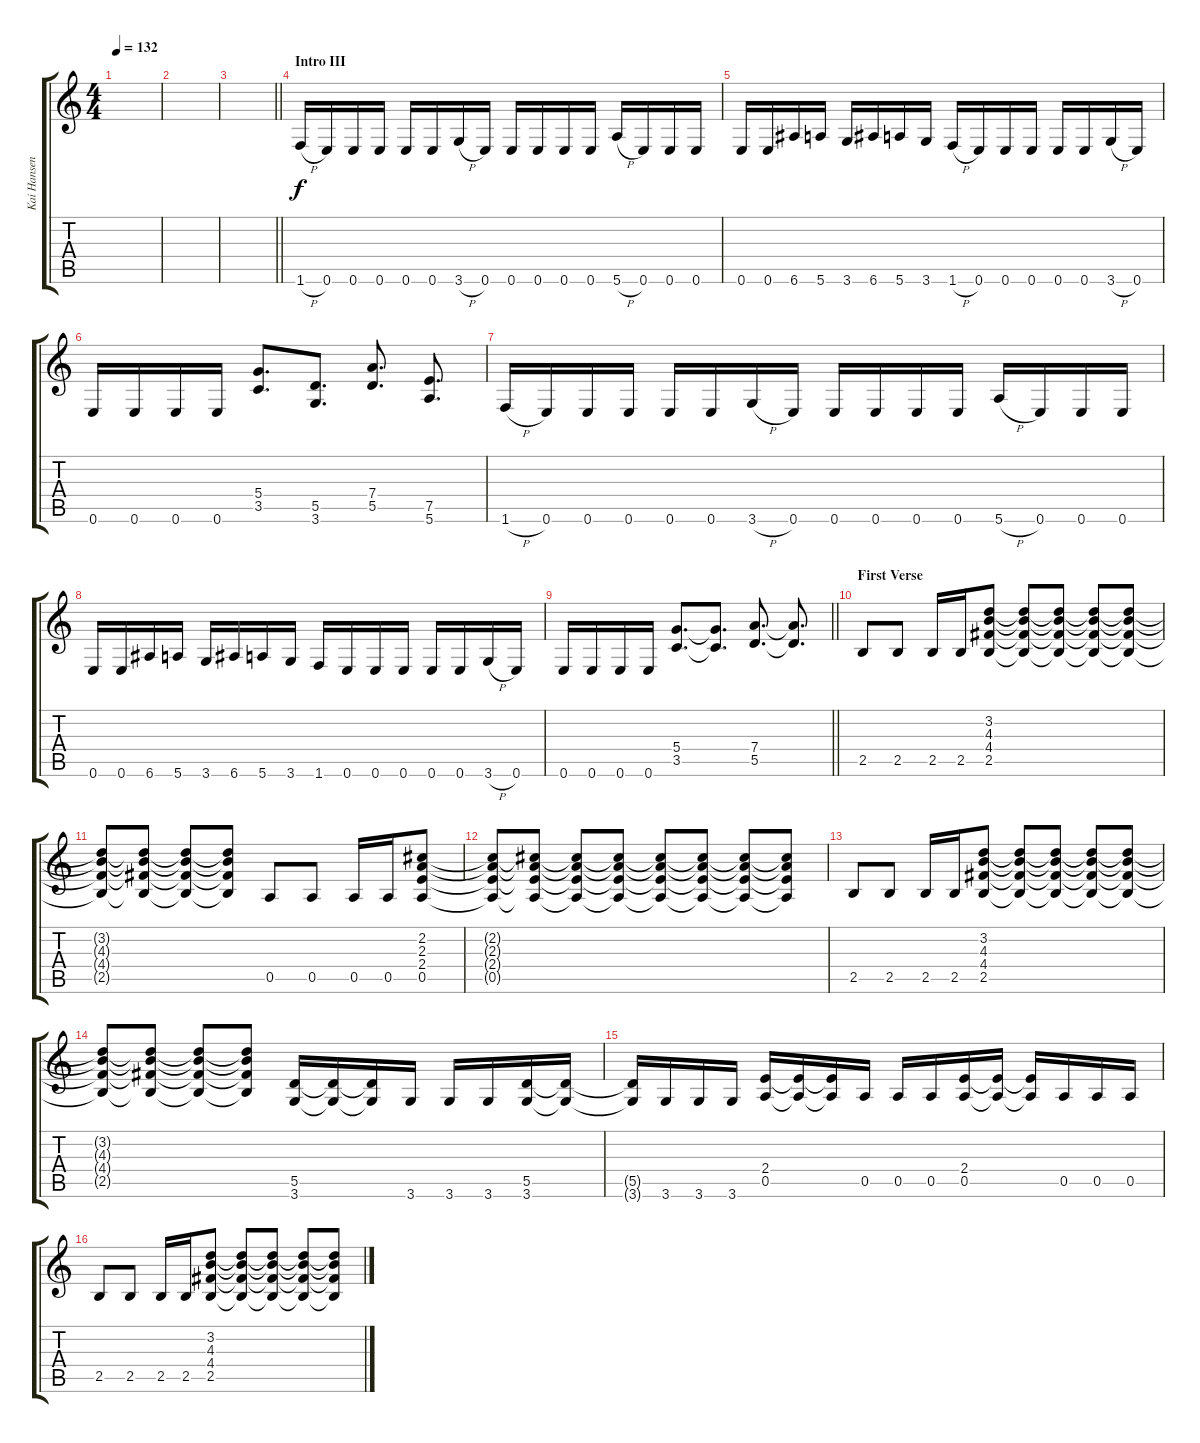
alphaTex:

\track ("Kai Hansen" "Kai Hansen") {instrument overdrivenguitar}
\staff {score tabs}
\tuning (E4 B3 G3 D3 A2 E2) {hide}
\ts (4 4)
\tempo 132
\clef g2
\ks c
|
|
\barLineRight lightlight
|
\section ("" "Intro III")
1.6{h}.16 0.6.16 0.6.16 0.6.16 0.6.16 0.6.16 3.6{h}.16 0.6.16 0.6.16 0.6.16 0.6.16 0.6.16 5.6{h}.16 0.6.16 0.6.16 0.6.16 |
0.6.16 0.6.16 6.6.16 5.6.16 3.6.16 6.6.16 5.6.16 3.6.16 1.6{h}.16 0.6.16 0.6.16 0.6.16 0.6.16 0.6.16 3.6{h}.16 0.6.16 |
0.6.16 0.6.16 0.6.16 0.6.16 (5.4 3.5).8{d} (5.5 3.6).8{d} (7.4 5.5).8{d} (7.5 5.6).8{d} |
1.6{h}.16 0.6.16 0.6.16 0.6.16 0.6.16 0.6.16 3.6{h}.16 0.6.16 0.6.16 0.6.16 0.6.16 0.6.16 5.6{h}.16 0.6.16 0.6.16 0.6.16 |
0.6.16 0.6.16 6.6.16 5.6.16 3.6.16 6.6.16 5.6.16 3.6.16 1.6.16 0.6.16 0.6.16 0.6.16 0.6.16 0.6.16 3.6{h}.16 0.6.16 |
\barLineRight lightlight
0.6.16 0.6.16 0.6.16 0.6.16 (5.4 3.5).8{d} (5.4{t} 3.5{t}).8{d} (7.4 5.5).8{d} (7.4{t} 5.5{t}).8{d} |
\section ("" "First Verse")
2.5.8 2.5.8 2.5.16 2.5.16 (3.2 4.3 4.4 2.5).8 (3.2{t} 4.3{t} 4.4{t} 2.5{t}).8 (3.2{t} 4.3{t} 4.4{t} 2.5{t}).8 (3.2{t} 4.3{t} 4.4{t} 2.5{t}).8 (3.2{t} 4.3{t} 4.4{t} 2.5{t}).8 |
(3.2{t} 4.3{t} 4.4{t} 2.5{t}).8 (3.2{t} 4.3{t} 4.4{t} 2.5{t}).8 (3.2{t} 4.3{t} 4.4{t} 2.5{t}).8 (3.2{t} 4.3{t} 4.4{t} 2.5{t}).8 0.5.8 0.5.8 0.5.16 0.5.16 (2.2 2.3 2.4 0.5).8 |
(2.2{t} 2.3{t} 2.4{t} 0.5{t}).8 (2.2{t} 2.3{t} 2.4{t} 0.5{t}).8 (2.2{t} 2.3{t} 2.4{t} 0.5{t}).8 (2.2{t} 2.3{t} 2.4{t} 0.5{t}).8 (2.2{t} 2.3{t} 2.4{t} 0.5{t}).8 (2.2{t} 2.3{t} 2.4{t} 0.5{t}).8 (2.2{t} 2.3{t} 2.4{t} 0.5{t}).8 (2.2{t} 2.3{t} 2.4{t} 0.5{t}).8 |
2.5.8 2.5.8 2.5.16 2.5.16 (3.2 4.3 4.4 2.5).8 (3.2{t} 4.3{t} 4.4{t} 2.5{t}).8 (3.2{t} 4.3{t} 4.4{t} 2.5{t}).8 (3.2{t} 4.3{t} 4.4{t} 2.5{t}).8 (3.2{t} 4.3{t} 4.4{t} 2.5{t}).8 |
(3.2{t} 4.3{t} 4.4{t} 2.5{t}).8 (3.2{t} 4.3{t} 4.4{t} 2.5{t}).8 (3.2{t} 4.3{t} 4.4{t} 2.5{t}).8 (3.2{t} 4.3{t} 4.4{t} 2.5{t}).8 (5.5 3.6).16 (5.5{t} 3.6{t}).16 (5.5{t} 3.6{t}).16 3.6.16 3.6.16 3.6.16 (5.5 3.6).16 (5.5{t} 3.6{t}).16 |
(5.5{t} 3.6{t}).16 3.6.16 3.6.16 3.6.16 (2.4 0.5).16 (2.4{t} 0.5{t}).16 (2.4{t} 0.5{t}).16 0.5.16 0.5.16 0.5.16 (2.4 0.5).16 (2.4{t} 0.5{t}).16 (2.4{t} 0.5{t}).16 0.5.16 0.5.16 0.5.16 |
2.5.8 2.5.8 2.5.16 2.5.16 (3.2 4.3 4.4 2.5).8 (3.2{t} 4.3{t} 4.4{t} 2.5{t}).8 (3.2{t} 4.3{t} 4.4{t} 2.5{t}).8 (3.2{t} 4.3{t} 4.4{t} 2.5{t}).8 (3.2{t} 4.3{t} 4.4{t} 2.5{t}).8
